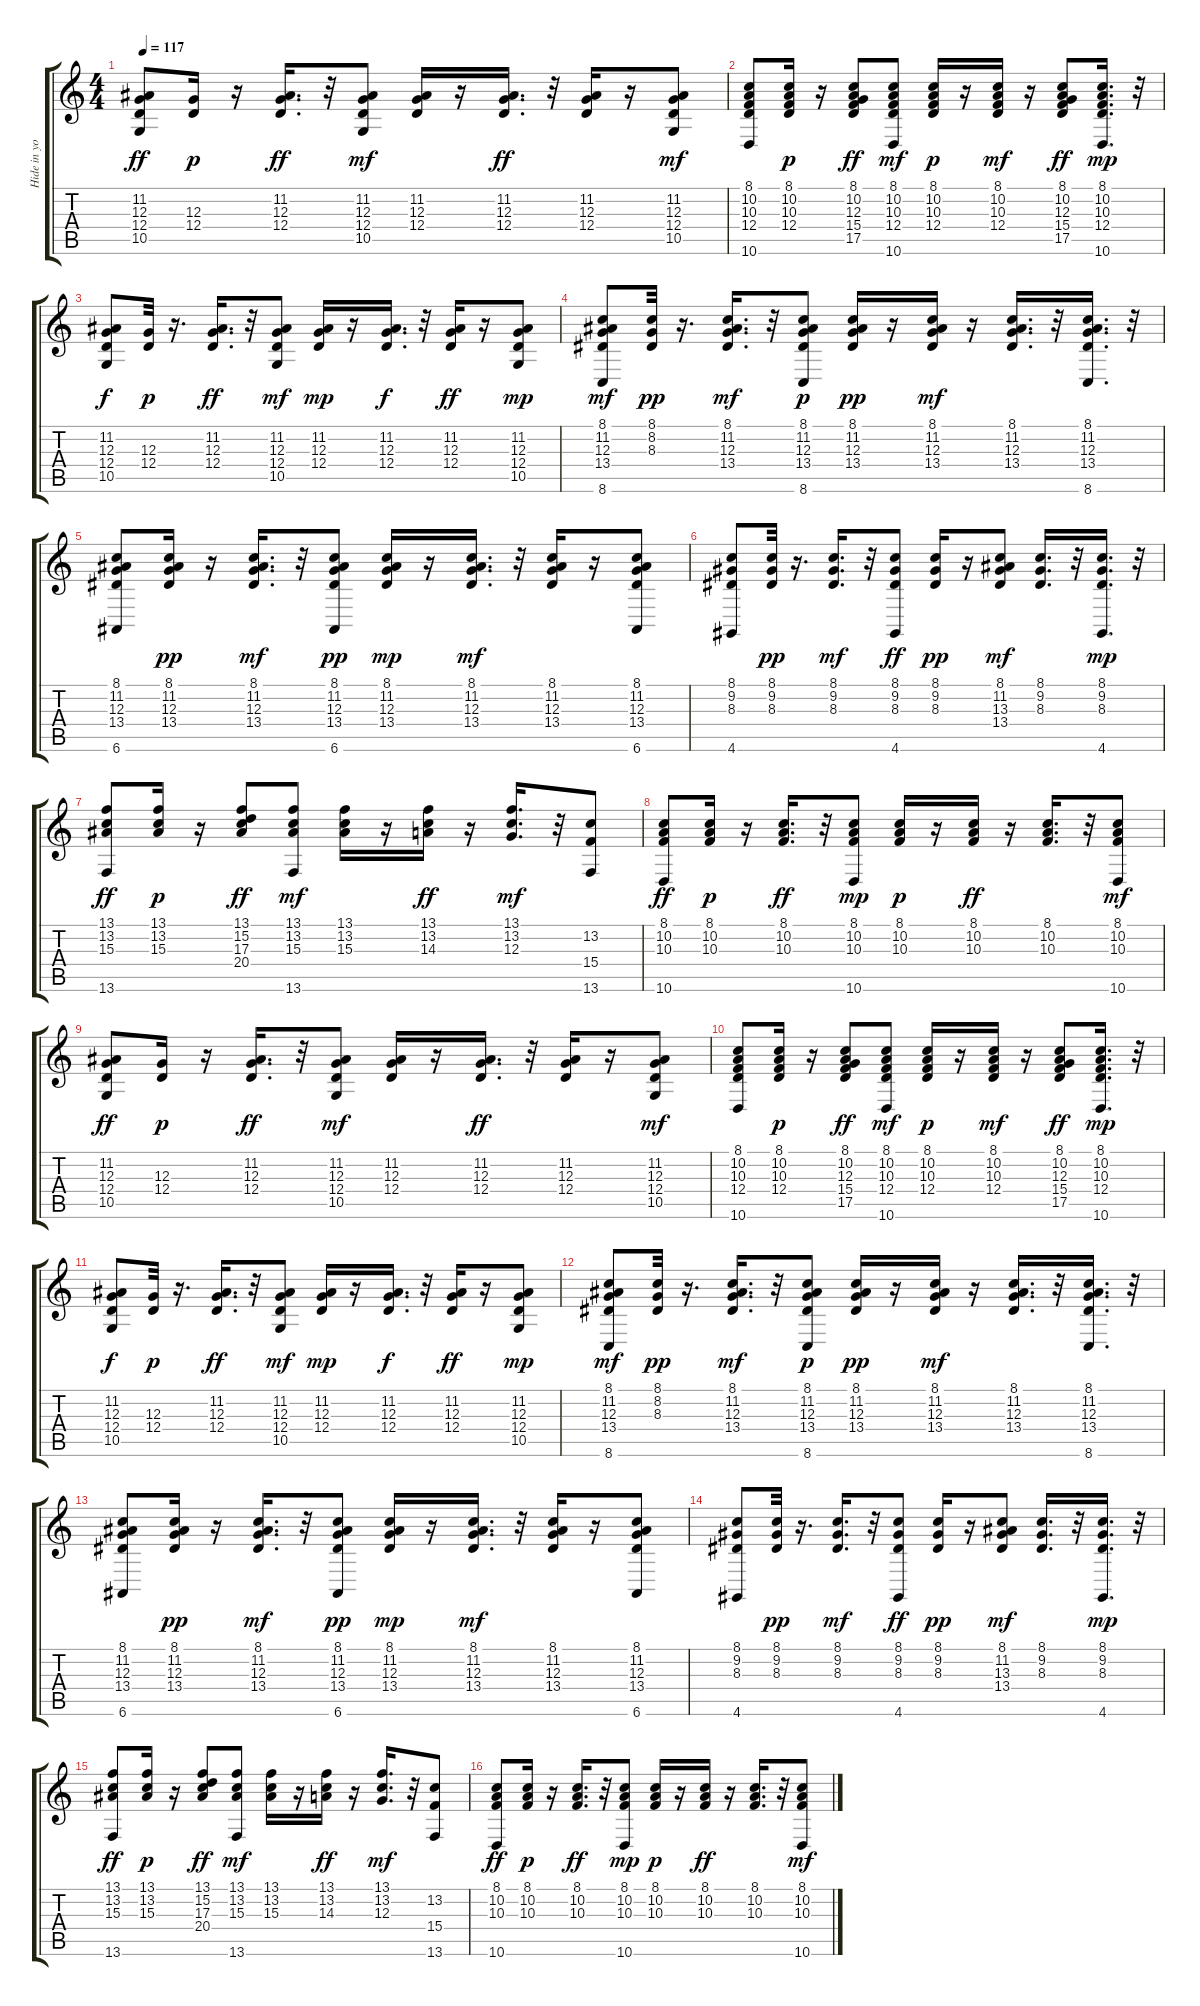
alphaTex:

\track ("Hide in your shell" "Hide in yo") {instrument electricpiano2}
\staff {score tabs}
\tuning (E4 B3 G3 D3 A2 E2) {hide}
\ts (4 4)
\tempo 117
\clef g2
\ks c
(11.2 12.3 12.4 10.5).8{dy ff} (12.3 12.4).16{dy p} r.16 (11.2 12.3 12.4).16{d dy ff} r.32 (11.2 12.3 12.4 10.5).8{dy mf} (11.2 12.3 12.4).16 r.16 (11.2 12.3 12.4).16{d dy ff} r.32 (11.2 12.3 12.4).16 r.16 (11.2 12.3 12.4 10.5).8{dy mf} |
(8.1 10.2 10.3 12.4 10.6).8 (8.1 10.2 10.3 12.4).16{dy p} r.16 (8.1 10.2 12.3 15.4 17.5).8{dy ff} (8.1 10.2 10.3 12.4 10.6).8{dy mf} (8.1 10.2 10.3 12.4).16{dy p} r.16 (8.1 10.2 10.3 12.4).16{dy mf} r.16 (8.1 10.2 12.3 15.4 17.5).8{dy ff} (8.1 10.2 10.3 12.4 10.6).16{d dy mp} r.32 |
(11.2 12.3 12.4 10.5).8{dy f} (12.3 12.4).32{dy p} r.16{d} (11.2 12.3 12.4).16{d dy ff} r.32 (11.2 12.3 12.4 10.5).8{dy mf} (11.2 12.3 12.4).16{dy mp} r.16 (11.2 12.3 12.4).16{d dy f} r.32 (11.2 12.3 12.4).16{dy ff} r.16 (11.2 12.3 12.4 10.5).8{dy mp} |
(8.1 11.2 12.3 13.4 8.6).8{dy mf} (8.1 8.2 8.3).32{dy pp} r.16{d} (8.1 11.2 12.3 13.4).16{d dy mf} r.32 (8.1 11.2 12.3 13.4 8.6).8{dy p} (8.1 11.2 12.3 13.4).16{dy pp} r.16 (8.1 11.2 12.3 13.4).16{dy mf} r.16 (8.1 11.2 12.3 13.4).16{d} r.32 (8.1 11.2 12.3 13.4 8.6).16{d} r.32 |
(8.1 11.2 12.3 13.4 6.6).8 (8.1 11.2 12.3 13.4).16{dy pp} r.16 (8.1 11.2 12.3 13.4).16{d dy mf} r.32 (8.1 11.2 12.3 13.4 6.6).8{dy pp} (8.1 11.2 12.3 13.4).16{dy mp} r.16 (8.1 11.2 12.3 13.4).16{d dy mf} r.32 (8.1 11.2 12.3 13.4).16 r.16 (8.1 11.2 12.3 13.4 6.6).8 |
(8.1 9.2 8.3 4.6).8 (8.1 9.2 8.3).32{dy pp} r.16{d} (8.1 9.2 8.3).16{d dy mf} r.32 (8.1 9.2 8.3 4.6).8{dy ff} (8.1 9.2 8.3).16{dy pp} r.16 (8.1 11.2 13.3 13.4).8{dy mf} (8.1 9.2 8.3).16{d} r.32 (8.1 9.2 8.3 4.6).16{d dy mp} r.32 |
(13.1 13.2 15.3 13.6).8{dy ff} (13.1 13.2 15.3).16{dy p} r.16 (13.1 15.2 17.3 20.4).8{dy ff} (13.1 13.2 15.3 13.6).8{dy mf} (13.1 13.2 15.3).16 r.16 (13.1 13.2 14.3).16{dy ff} r.16 (13.1 13.2 12.3).16{d dy mf} r.32 (13.2 15.4 13.6).8 |
(8.1 10.2 10.3 10.6).8{dy ff} (8.1 10.2 10.3).16{dy p} r.16 (8.1 10.2 10.3).16{d dy ff} r.32 (8.1 10.2 10.3 10.6).8{dy mp} (8.1 10.2 10.3).16{dy p} r.16 (8.1 10.2 10.3).16{dy ff} r.16 (8.1 10.2 10.3).16{d} r.32 (8.1 10.2 10.3 10.6).8{dy mf} |
(11.2 12.3 12.4 10.5).8{dy ff} (12.3 12.4).16{dy p} r.16 (11.2 12.3 12.4).16{d dy ff} r.32 (11.2 12.3 12.4 10.5).8{dy mf} (11.2 12.3 12.4).16 r.16 (11.2 12.3 12.4).16{d dy ff} r.32 (11.2 12.3 12.4).16 r.16 (11.2 12.3 12.4 10.5).8{dy mf} |
(8.1 10.2 10.3 12.4 10.6).8 (8.1 10.2 10.3 12.4).16{dy p} r.16 (8.1 10.2 12.3 15.4 17.5).8{dy ff} (8.1 10.2 10.3 12.4 10.6).8{dy mf} (8.1 10.2 10.3 12.4).16{dy p} r.16 (8.1 10.2 10.3 12.4).16{dy mf} r.16 (8.1 10.2 12.3 15.4 17.5).8{dy ff} (8.1 10.2 10.3 12.4 10.6).16{d dy mp} r.32 |
(11.2 12.3 12.4 10.5).8{dy f} (12.3 12.4).32{dy p} r.16{d} (11.2 12.3 12.4).16{d dy ff} r.32 (11.2 12.3 12.4 10.5).8{dy mf} (11.2 12.3 12.4).16{dy mp} r.16 (11.2 12.3 12.4).16{d dy f} r.32 (11.2 12.3 12.4).16{dy ff} r.16 (11.2 12.3 12.4 10.5).8{dy mp} |
(8.1 11.2 12.3 13.4 8.6).8{dy mf} (8.1 8.2 8.3).32{dy pp} r.16{d} (8.1 11.2 12.3 13.4).16{d dy mf} r.32 (8.1 11.2 12.3 13.4 8.6).8{dy p} (8.1 11.2 12.3 13.4).16{dy pp} r.16 (8.1 11.2 12.3 13.4).16{dy mf} r.16 (8.1 11.2 12.3 13.4).16{d} r.32 (8.1 11.2 12.3 13.4 8.6).16{d} r.32 |
(8.1 11.2 12.3 13.4 6.6).8 (8.1 11.2 12.3 13.4).16{dy pp} r.16 (8.1 11.2 12.3 13.4).16{d dy mf} r.32 (8.1 11.2 12.3 13.4 6.6).8{dy pp} (8.1 11.2 12.3 13.4).16{dy mp} r.16 (8.1 11.2 12.3 13.4).16{d dy mf} r.32 (8.1 11.2 12.3 13.4).16 r.16 (8.1 11.2 12.3 13.4 6.6).8 |
(8.1 9.2 8.3 4.6).8 (8.1 9.2 8.3).32{dy pp} r.16{d} (8.1 9.2 8.3).16{d dy mf} r.32 (8.1 9.2 8.3 4.6).8{dy ff} (8.1 9.2 8.3).16{dy pp} r.16 (8.1 11.2 13.3 13.4).8{dy mf} (8.1 9.2 8.3).16{d} r.32 (8.1 9.2 8.3 4.6).16{d dy mp} r.32 |
(13.1 13.2 15.3 13.6).8{dy ff} (13.1 13.2 15.3).16{dy p} r.16 (13.1 15.2 17.3 20.4).8{dy ff} (13.1 13.2 15.3 13.6).8{dy mf} (13.1 13.2 15.3).16 r.16 (13.1 13.2 14.3).16{dy ff} r.16 (13.1 13.2 12.3).16{d dy mf} r.32 (13.2 15.4 13.6).8 |
(8.1 10.2 10.3 10.6).8{dy ff} (8.1 10.2 10.3).16{dy p} r.16 (8.1 10.2 10.3).16{d dy ff} r.32 (8.1 10.2 10.3 10.6).8{dy mp} (8.1 10.2 10.3).16{dy p} r.16 (8.1 10.2 10.3).16{dy ff} r.16 (8.1 10.2 10.3).16{d} r.32 (8.1 10.2 10.3 10.6).8{dy mf}
